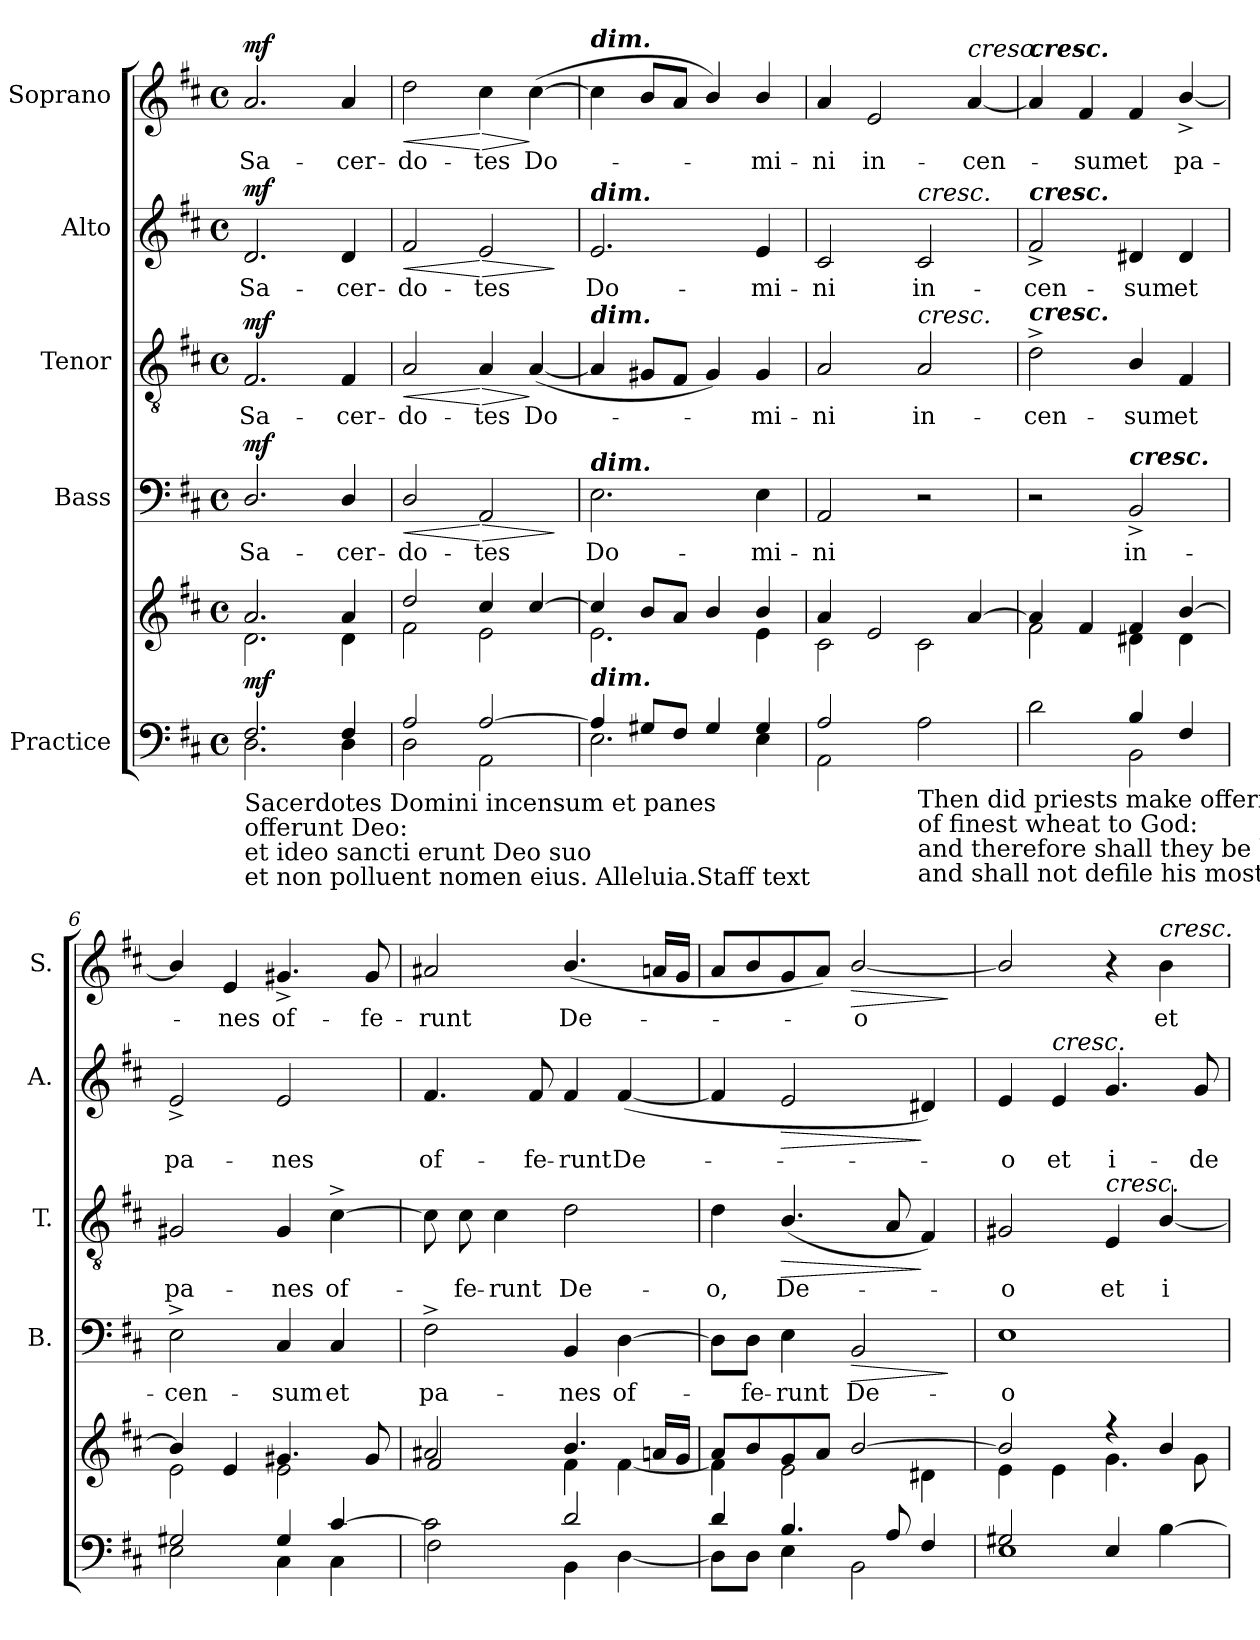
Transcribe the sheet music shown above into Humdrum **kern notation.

**kern	**kern	**dynam	**kern	**text	**dynam	**kern	**text	**dynam	**kern	**text	**dynam	**kern	**text	**dynam
*part5	*part5	*part5	*part4	*part4	*part4	*part3	*part3	*part3	*part2	*part2	*part2	*part1	*part1	*part1
*staff6	*staff5	*staff5/6	*staff4	*staff4	*staff4	*staff3	*staff3	*staff3	*staff2	*staff2	*staff2	*staff1	*staff1	*staff1
*I"Practice	*	*	*I"Bass	*	*	*I"Tenor	*	*	*I"Alto	*	*	*I"Soprano	*	*
*	*	*	*I'B.	*	*	*I'T.	*	*	*I'A.	*	*	*I'S.	*	*
*clefF4	*clefG2	*	*clefF4	*	*	*clefGv2	*	*	*clefG2	*	*	*clefG2	*	*
*k[f#c#]	*k[f#c#]	*	*k[f#c#]	*	*	*k[f#c#]	*	*	*k[f#c#]	*	*	*k[f#c#]	*	*
*D:	*D:	*	*D:	*	*	*D:	*	*	*D:	*	*	*D:	*	*
*M4/4	*M4/4	*	*M4/4	*	*	*M4/4	*	*	*M4/4	*	*	*M4/4	*	*
*met(c)	*met(c)	*	*met(c)	*	*	*met(c)	*	*	*met(c)	*	*	*met(c)	*	*
=1	=1	=1	=1	=1	=1	=1	=1	=1	=1	=1	=1	=1	=1	=1
*^	*^	*	*	*	*	*	*	*	*	*	*	*	*	*
!LO:TX:b:t=Sacerdotes Domini incensum et panes	!	!	!	!	!	!	!	!	!	!	!	!	!	!	!	!
!LO:TX:b:t=offerunt Deo&colon;	!	!	!	!	!	!	!	!	!	!	!	!	!	!	!	!
!LO:TX:b:t=et ideo sancti erunt Deo suo	!	!	!	!	!	!	!	!	!	!	!	!	!	!	!	!
!LO:TX:b:t=et non polluent nomen eius. Alleluia.Staff text	!	!	!	!	!	!	!	!	!	!	!	!	!	!	!	!
!	!	!	!	!LO:DY:b	!	!LO:LY:b	!LO:DY:b	!	!LO:LY:b	!LO:DY:b	!	!LO:LY:b	!LO:DY:b	!	!LO:LY:b	!LO:DY:b
2.F#/	2.D\	2.a/	2.d\	mf	2.D/	Sa-	mf	2.F#/	Sa-	mf	2.d/	Sa-	mf	2.a/	Sa-	mf
!	!	!	!	!	!	!LO:LY:b	!	!	!LO:LY:b	!	!	!LO:LY:b	!	!	!LO:LY:b	!
4F#/	4D\	4a/	4d\	.	4D/	-cer-	.	4F#/	-cer-	.	4d/	-cer-	.	4a/	-cer-	.
=2	=2	=2	=2	=2	=2	=2	=2	=2	=2	=2	=2	=2	=2	=2	=2	=2
!	!	!	!	!	!	!LO:LY:b	!LO:HP:b	!	!LO:LY:b	!LO:HP:b	!	!LO:LY:b	!LO:HP:b	!	!LO:LY:b	!LO:HP:b
2A/	2D\	2dd/	2f#\	.	2D/	-do-	<	2A/	-do-	<	2f#/	-do-	<	2dd\	-do-	<
!	!	!	!	!	!	!LO:LY:b	!LO:HP:n=1:b	!	!LO:LY:b	!LO:HP:n=1:b	!	!LO:LY:b	!LO:HP:n=1:b	!	!LO:LY:b	!LO:HP:n=1:b
[2A/	2AA\	4cc#/	2e\	.	2AA/	-tes	[ >	4A/	-tes	[ >	2e/	-tes	[ >	4cc#\	-tes	[ >
!	!	!	!	!	!	!	!	!	!LO:LY:b	!	!	!	!	!	!LO:LY:b	!
.	.	[4cc#/	.	.	.	.	.	(<[4A/	Do-	]	.	.	.	(<[4cc#\	Do-	]
*v	*v	*	*	*	*	*	*	*	*	*	*	*	*	*	*	*
*	*v	*v	*	*	*	*	*	*	*	*	*	*	*	*	*
.	.	.	.	.	]	.	.	.	.	.	]	.	.	.
=3	=3	=3	=3	=3	=3	=3	=3	=3	=3	=3	=3	=3	=3	=3
*^	*^	*	*	*	*	*	*	*	*	*	*	*	*	*
!	!	!	!	!	!	!	!	!	!	!	!	!	!	!LO:TX:a:Bi:t=dim.	!	!
!	!	!	!	!	!	!	!	!	!	!	!LO:TX:a:Bi:t=dim.	!	!	!	!	!
!	!	!	!	!	!	!	!	!LO:TX:a:Bi:t=dim.	!	!	!	!	!	!	!	!
!	!	!	!	!	!LO:TX:a:Bi:t=dim.	!	!	!	!	!	!	!	!	!	!	!
!LO:TX:a:Bi:t=dim.	!	!	!	!	!	!	!	!	!	!	!	!	!	!	!	!
!	!	!	!	!	!	!LO:LY:b	!	!	!	!	!	!LO:LY:b	!	!	!	!
4A/]	2.E\	4cc#/]	2.e\	.	2.E\	Do-	.	4A/]	.	.	2.e/	Do-	.	4cc#\]	.	.
8G#X/L	.	8b/L	.	.	.	.	.	8G#X/L	.	.	.	.	.	8b/L	.	.
8F#/J	.	8a/J	.	.	.	.	.	8F#/J	.	.	.	.	.	8a/J	.	.
4G#/	.	4b/	.	.	.	.	.	4G#/)	.	.	.	.	.	4b/)	.	.
!	!	!	!	!	!	!LO:LY:b	!	!	!LO:LY:b	!	!	!LO:LY:b	!	!	!LO:LY:b	!
4G#/	4E\	4b/	4e\	.	4E\	-mi-	.	4G#/	-mi-	.	4e/	-mi-	.	4b/	-mi-	.
=4	=4	=4	=4	=4	=4	=4	=4	=4	=4	=4	=4	=4	=4	=4	=4	=4
!	!	!	!	!	!	!LO:LY:b	!	!	!LO:LY:b	!	!	!LO:LY:b	!	!	!LO:LY:b	!
2A/	2AA\	4a/	2c#\	.	2AA/	-ni	.	2A/	-ni	.	2c#/	-ni	.	4a/	-ni	.
!	!	!	!	!	!	!	!	!	!	!	!	!	!	!	!LO:LY:b	!
.	.	2e/	.	.	.	.	.	.	.	.	.	.	.	2e/	in-	.
!	!	!	!	!	!	!	!	!	!	!	!LO:TX:a:i:t=cresc.	!	!	!	!	!
!	!	!	!	!	!	!	!	!LO:TX:a:i:t=cresc.	!	!	!	!	!	!	!	!
!LO:TX:b:t=Then did priests make offering of incense and loaves	!	!	!	!	!	!	!	!	!	!	!	!	!	!	!	!
!LO:TX:b:t=of finest wheat to God&colon;	!	!	!	!	!	!	!	!	!	!	!	!	!	!	!	!
!LO:TX:b:t=and therefore shall they be holy to their Lord	!	!	!	!	!	!	!	!	!	!	!	!	!	!	!	!
!LO:TX:b:t=and shall not defile his most holy name. Alleluia.	!	!	!	!	!	!	!	!	!	!	!	!	!	!	!	!
!	!	!	!	!	!	!	!	!	!LO:LY:b	!	!	!LO:LY:b	!	!	!	!
2A\	2ryy	.	2c#\	.	2r	.	.	2A/	in-	.	2c#/	in-	.	.	.	.
!	!	!	!	!	!	!	!	!	!	!	!	!	!	!LO:TX:a:i:t=cresc.	!	!
!	!	!	!	!	!	!	!	!	!	!	!	!	!	!	!LO:LY:b	!
.	.	[4a/	.	.	.	.	.	.	.	.	.	.	.	[4a/	-cen-	.
=5	=5	=5	=5	=5	=5	=5	=5	=5	=5	=5	=5	=5	=5	=5	=5	=5
!	!	!	!	!	!	!	!	!	!	!	!	!	!	!LO:TX:a:Bi:t=cresc.	!	!
!	!	!	!	!	!	!	!	!	!	!	!LO:TX:a:Bi:t=cresc.	!	!	!	!	!
!	!	!	!	!	!	!	!	!LO:TX:a:Bi:t=cresc.	!	!	!	!	!	!	!	!
!	!	!	!	!	!	!	!	!	!LO:LY:b	!	!	!LO:LY:b	!	!	!	!
2d\	2ryy	4a/]	2f#\	.	2r	.	.	2d^\	-cen-	.	2f#^/	-cen-	.	4a/]	.	.
!	!	!	!	!	!	!	!	!	!	!	!	!	!	!	!LO:LY:b	!
.	.	4f#/	.	.	.	.	.	.	.	.	.	.	.	4f#/	-sum	.
!	!	!	!	!	!LO:TX:a:Bi:t=cresc.	!	!	!	!	!	!	!	!	!	!	!
!	!	!	!	!	!	!LO:LY:b	!	!	!LO:LY:b	!	!	!LO:LY:b	!	!	!LO:LY:b	!
4B/	2BB\	4f#/	4d#X\	.	2BB^/	in-	.	4B/	-sum	.	4d#X/	-sum	.	4f#/	et	.
!	!	!	!	!	!	!	!	!	!LO:LY:b	!	!	!LO:LY:b	!	!	!LO:LY:b	!
4F#/	.	[4b/	4d#\	.	.	.	.	4F#/	et	.	4d#/	et	.	[4b^/	pa-	.
=6	=6	=6	=6	=6	=6	=6	=6	=6	=6	=6	=6	=6	=6	=6	=6	=6
!	!	!	!	!	!	!LO:LY:b	!	!	!LO:LY:b	!	!	!LO:LY:b	!	!	!	!
2G#X/	2E\	4b/]	2e\	.	2E^\	-cen-	.	2G#X/	pa-	.	2e^/	pa-	.	4b/]	.	.
!	!	!	!	!	!	!	!	!	!	!	!	!	!	!	!LO:LY:b	!
.	.	4e/	.	.	.	.	.	.	.	.	.	.	.	4e/	-nes	.
!	!	!	!	!	!	!LO:LY:b	!	!	!LO:LY:b	!	!	!LO:LY:b	!	!	!LO:LY:b	!
4G#/	4C#\	4.g#X/	2e\	.	4C#/	-sum	.	4G#/	-nes	.	2e/	-nes	.	4.g#X^/	of-	.
!	!	!	!	!	!	!LO:LY:b	!	!	!LO:LY:b	!	!	!	!	!	!	!
[4c#/	4C#\	.	.	.	4C#/	et	.	[4c#^\	of-	.	.	.	.	.	.	.
!	!	!	!	!	!	!	!	!	!	!	!	!	!	!	!LO:LY:b	!
.	.	8g#/	.	.	.	.	.	.	.	.	.	.	.	8g#/	-fe-	.
=7	=7	=7	=7	=7	=7	=7	=7	=7	=7	=7	=7	=7	=7	=7	=7	=7
!	!	!	!	!	!	!LO:LY:b	!	!	!	!	!	!LO:LY:b	!	!	!LO:LY:b	!
2c#\]	2F#\	2a#X/	2f#/	.	2F#^\	pa-	.	8c#\]	.	.	4.f#/	of-	.	2a#X/	-runt	.
!	!	!	!	!	!	!	!	!	!LO:LY:b	!	!	!	!	!	!	!
.	.	.	.	.	.	.	.	8c#\	-fe-	.	.	.	.	.	.	.
!	!	!	!	!	!	!	!	!	!LO:LY:b	!	!	!	!	!	!	!
.	.	.	.	.	.	.	.	4c#\	-runt	.	.	.	.	.	.	.
!	!	!	!	!	!	!	!	!	!	!	!	!LO:LY:b	!	!	!	!
.	.	.	.	.	.	.	.	.	.	.	8f#/	-fe-	.	.	.	.
!	!	!	!	!	!	!LO:LY:b	!	!	!LO:LY:b	!	!	!LO:LY:b	!	!	!LO:LY:b	!
2d/	4BB\	4.b/	4f#\	.	4BB/	-nes	.	2d\	De-	.	4f#/	-runt	.	(<4.b/	De-	.
!	!	!	!	!	!	!LO:LY:b	!	!	!	!	!	!LO:LY:b	!	!	!	!
.	[4D\	.	[4f#\	.	[4D\	of-	.	.	.	.	(>[4f#/	De-	.	.	.	.
.	.	16an/LL	.	.	.	.	.	.	.	.	.	.	.	16an/LL	.	.
.	.	16g/JJ	.	.	.	.	.	.	.	.	.	.	.	16g/JJ	.	.
!!LO:PB:g=z
=8	=8	=8	=8	=8	=8	=8	=8	=8	=8	=8	=8	=8	=8	=8	=8	=8
!	!	!	!	!	!	!	!	!	!LO:LY:b	!	!	!	!	!	!	!
4d/	8D\L]	8a/L	4f#\]	.	8D\L]	.	.	4d\	-o,	.	4f#/]	.	.	8a/L	.	.
!	!	!	!	!	!	!LO:LY:b	!	!	!	!	!	!	!	!	!	!
.	8D\J	8b/	.	.	8D\J	fe-	.	.	.	.	.	.	.	8b/	.	.
!	!	!	!	!	!	!LO:LY:b	!	!	!LO:LY:b	!LO:HP:b	!	!	!LO:HP:b	!	!	!
4.B/	4E\	8g/	2e\	.	4E\	-runt	.	(<4.B/	De-	>	2e/	.	>	8g/	.	.
.	.	8a/J	.	.	.	.	.	.	.	.	.	.	.	8a/J)	.	.
!	!	!	!	!	!	!LO:LY:b	!LO:HP:b	!	!	!	!	!	!	!	!LO:LY:b	!LO:HP:b
.	2BB\	[2b/	.	.	2BB/	De-	>	.	.	.	.	.	.	[2b/	-o	>
8A/	.	.	.	.	.	.	.	8A/	.	.	.	.	.	.	.	.
4F#/	.	.	4d#X\	.	.	.	.	4F#/)	.	]	4d#X/)	.	]	.	.	.
*v	*v	*	*	*	*	*	*	*	*	*	*	*	*	*	*	*
*	*v	*v	*	*	*	*	*	*	*	*	*	*	*	*	*
.	.	.	.	.	]	.	.	.	.	.	.	.	.	]
=9	=9	=9	=9	=9	=9	=9	=9	=9	=9	=9	=9	=9	=9	=9
*^	*^	*	*	*	*	*	*	*	*	*	*	*	*	*
!	!	!	!	!	!	!LO:LY:b	!	!	!LO:LY:b	!	!	!LO:LY:b	!	!	!	!
2G#X/	1E	2b/]	4e\	.	1E	-o	.	2G#X/	o	.	4e/	o	.	2b/]	.	.
!	!	!	!	!	!	!	!	!	!	!	!LO:TX:a:i:t=cresc.	!	!	!	!	!
!	!	!	!	!	!	!	!	!	!	!	!	!LO:LY:b	!	!	!	!
.	.	.	4e\	.	.	.	.	.	.	.	4e/	et	.	.	.	.
!	!	!	!	!	!	!	!	!LO:TX:a:i:t=cresc.	!	!	!	!	!	!	!	!
!	!	!	!	!	!	!	!	!	!LO:LY:b	!	!	!LO:LY:b	!	!	!	!
4E/	.	4r	4.g\	.	.	.	.	4E/	et	.	4.g/	i-	.	4r	.	.
!	!	!	!	!	!	!	!	!	!	!	!	!	!	!LO:TX:a:i:t=cresc.	!	!
!	!	!	!	!	!	!	!	!	!LO:LY:b	!	!	!	!	!	!LO:LY:b	!
[4B\	.	4b/	.	.	.	.	.	[4B/	i-	.	.	.	.	4b\	et	.
!	!	!	!	!	!	!	!	!	!	!	!	!LO:LY:b	!	!	!	!
.	.	.	8g\	.	.	.	.	.	.	.	8g/	-de-	.	.	.	.
*v	*v	*	*	*	*	*	*	*	*	*	*	*	*	*	*	*
*	*v	*v	*	*	*	*	*	*	*	*	*	*	*	*	*
=	=	=	=	=	=	=	=	=	=	=	=	=	=	=
*-	*-	*-	*-	*-	*-	*-	*-	*-	*-	*-	*-	*-	*-	*-
